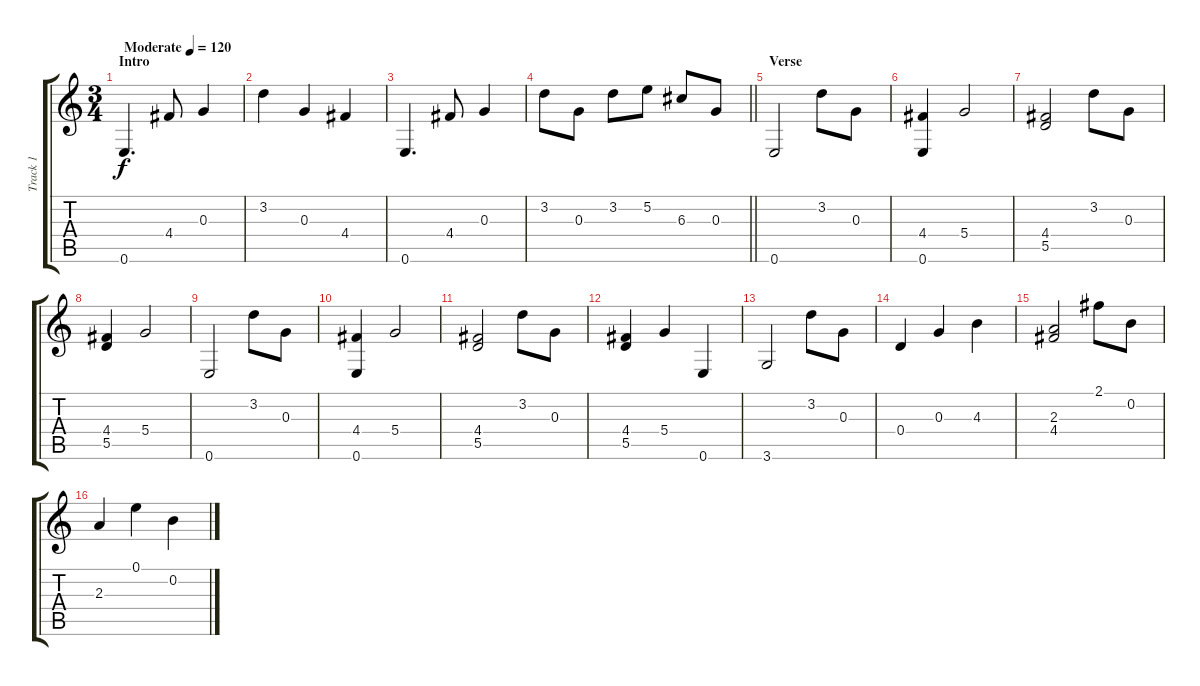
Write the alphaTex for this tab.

\track ("Track 1" "Track 1") {instrument acousticguitarsteel}
\staff {score tabs}
\tuning (E4 B3 G3 D3 A2 E2) {hide}
\ts (3 4)
\section ("" "Intro")
\tempo (120 "Moderate")
\clef g2
\ks c
0.6.4{d dy f instrument acousticguitarsteel} 4.4.8 0.3.4 |
3.2.4 0.3.4 4.4.4 |
0.6.4{d} 4.4.8 0.3.4 |
\barLineRight lightlight
3.2.8 0.3.8 3.2.8 5.2.8 6.3.8 0.3.8 |
\section ("" "Verse")
0.6.2 3.2.8 0.3.8 |
(4.4 0.6).4 5.4.2 |
(4.4 5.5).2 3.2.8 0.3.8 |
(4.4 5.5).4 5.4.2 |
0.6.2 3.2.8 0.3.8 |
(4.4 0.6).4 5.4.2 |
(4.4 5.5).2 3.2.8 0.3.8 |
(4.4 5.5).4 5.4.4 0.6.4 |
3.6.2 3.2.8 0.3.8 |
0.4.4 0.3.4 4.3.4 |
(2.3 4.4).2 2.1.8 0.2.8 |
2.3.4 0.1.4 0.2.4
